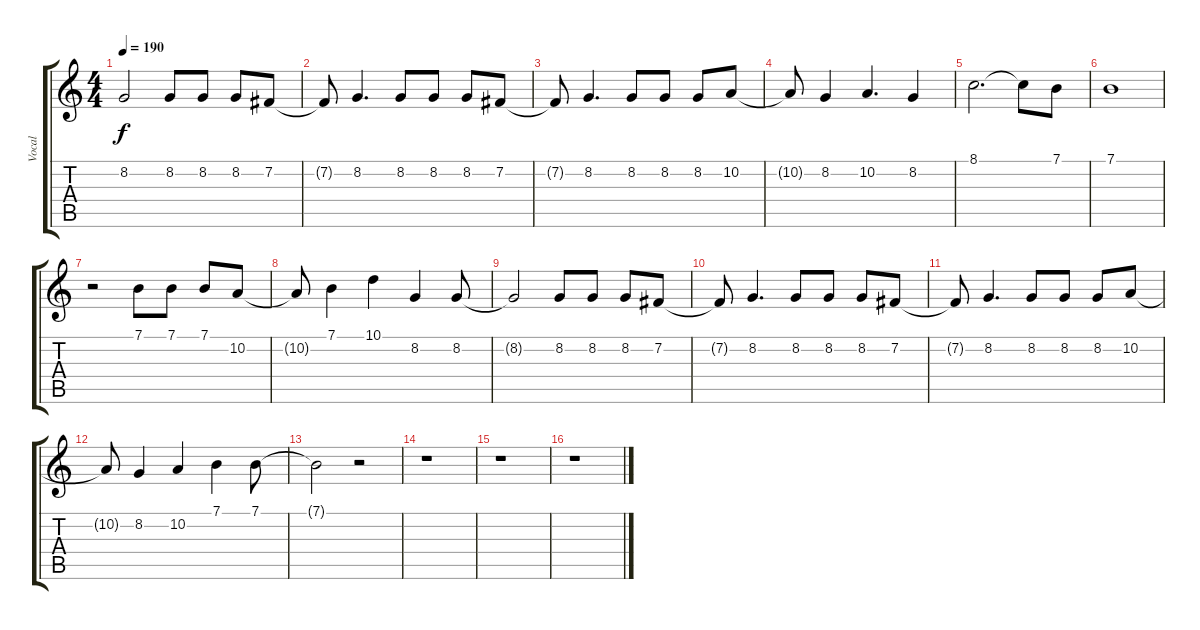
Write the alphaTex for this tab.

\track ("Vocal" "Vocal") {instrument cello}
\staff {score tabs}
\tuning (E4 B3 G3 D3 A2 E2) {hide}
\ts (4 4)
\tempo 190
\clef g2
\ks c
8.2{t}.2{dy f} 8.2.8 8.2.8 8.2.8 7.2.8 |
7.2{t}.8 8.2.4{d} 8.2.8 8.2.8 8.2.8 7.2.8 |
7.2{t}.8 8.2.4{d} 8.2.8 8.2.8 8.2.8 10.2.8 |
10.2{t}.8 8.2.4 10.2.4{d} 8.2.4 |
8.1.2{d} 8.1{t}.8 7.1.8 |
7.1.1 |
r.2 7.1.8 7.1.8 7.1.8 10.2.8 |
10.2{t}.8 7.1.4 10.1.4 8.2.4 8.2.8 |
8.2{t}.2 8.2.8 8.2.8 8.2.8 7.2.8 |
7.2{t}.8 8.2.4{d} 8.2.8 8.2.8 8.2.8 7.2.8 |
7.2{t}.8 8.2.4{d} 8.2.8 8.2.8 8.2.8 10.2.8 |
10.2{t}.8 8.2.4 10.2.4 7.1.4 7.1.8 |
7.1{t}.2 r.2 |
r.1 |
r.1 |
r.1
